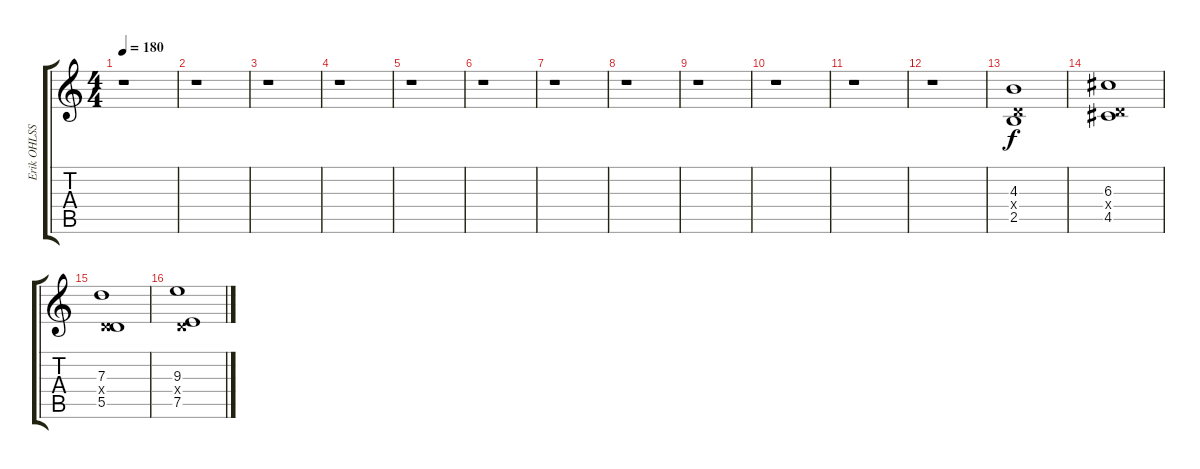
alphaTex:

\track ("Erik OHLSSON (2)" "Erik OHLSS") {instrument distortionguitar}
\staff {score tabs}
\tuning (E4 B3 G3 D3 A2 E2) {hide}
\ts (4 4)
\tempo 180
\clef g2
\ks c
r.1{dy f} |
r.1 |
r.1 |
r.1 |
r.1 |
r.1 |
r.1 |
r.1 |
r.1 |
r.1 |
r.1 |
r.1 |
(4.3 0.4{x} 2.5).1 |
(6.3 0.4{x} 4.5).1 |
(7.3 0.4{x} 5.5).1 |
(9.3 0.4{x} 7.5).1
